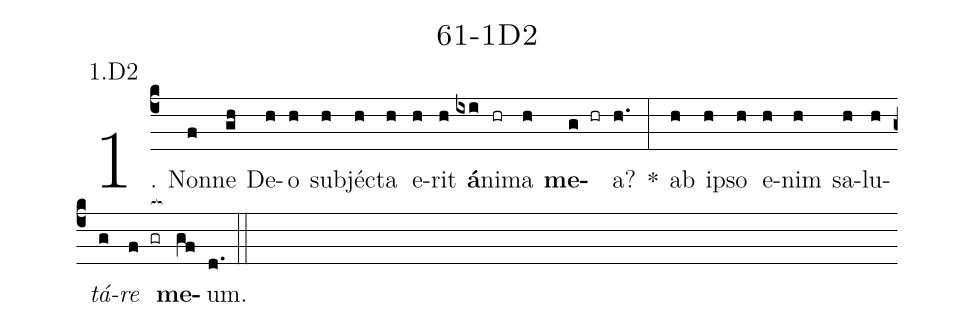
name: 61-1D2;
annotation: 1.D2;
%%
(c4)1. Non(f)ne(gh) De(h)o(h) sub(h)jéc(h)ta(h) e(h)rit(h) <b>á</b>(ixi)ni(hr)ma(h) <b>me</b>(g hr)a?(h.) *(:) ab(h) ip(h)so(h) e(h)nim(h) sa(h)lu(h)<i>tá</i>(g)<i>re</i>(f gr[ocb:1{]) <b>me</b>(gf[ocb:0}])um.(d.) (::)
